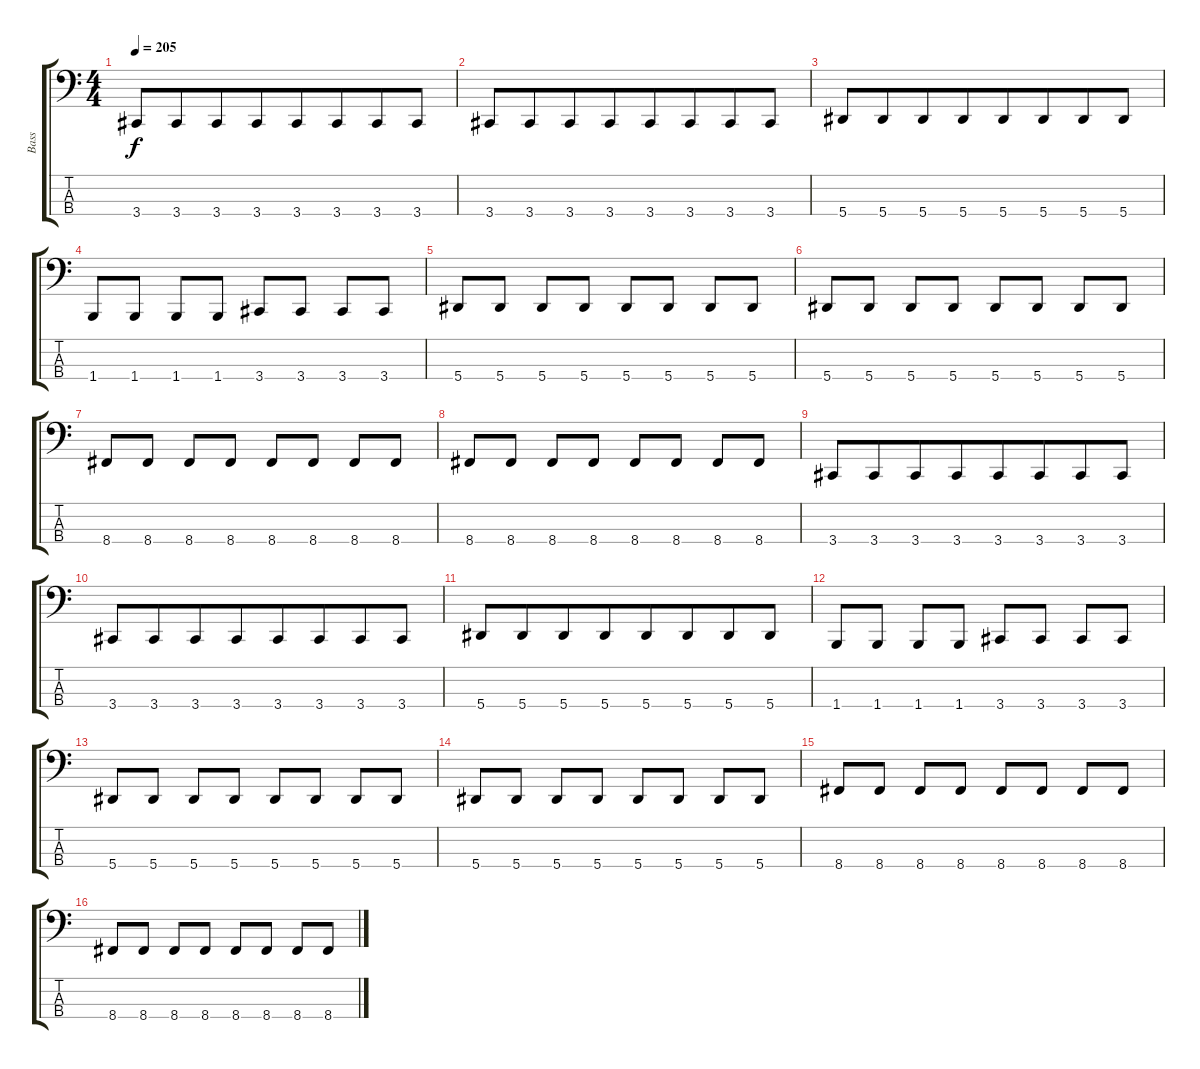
\track ("Bass" "Bass") {instrument electricbasspick}
\staff {score tabs}
\tuning (Eb2 Bb1 F1 Bb0) {hide}
\ts (4 4)
\tempo 205
\clef f4
\ks c
3.4.8{dy f beam merge} 3.4.8{beam merge} 3.4.8{beam merge} 3.4.8{beam merge} 3.4.8{beam merge} 3.4.8{beam merge} 3.4.8{beam merge} 3.4.8 |
3.4.8{beam merge} 3.4.8{beam merge} 3.4.8{beam merge} 3.4.8{beam merge} 3.4.8{beam merge} 3.4.8{beam merge} 3.4.8{beam merge} 3.4.8 |
5.4.8{beam merge} 5.4.8{beam merge} 5.4.8{beam merge} 5.4.8{beam merge} 5.4.8{beam merge} 5.4.8{beam merge} 5.4.8{beam merge} 5.4.8 |
1.4.8{beam merge} 1.4.8 1.4.8 1.4.8 3.4.8 3.4.8 3.4.8 3.4.8 |
5.4.8 5.4.8 5.4.8 5.4.8 5.4.8 5.4.8 5.4.8 5.4.8 |
5.4.8 5.4.8 5.4.8 5.4.8 5.4.8 5.4.8 5.4.8 5.4.8 |
8.4.8 8.4.8 8.4.8 8.4.8 8.4.8 8.4.8 8.4.8 8.4.8 |
8.4.8 8.4.8 8.4.8 8.4.8 8.4.8 8.4.8 8.4.8 8.4.8 |
3.4.8{beam merge} 3.4.8{beam merge} 3.4.8{beam merge} 3.4.8{beam merge} 3.4.8{beam merge} 3.4.8{beam merge} 3.4.8{beam merge} 3.4.8 |
3.4.8{beam merge} 3.4.8{beam merge} 3.4.8{beam merge} 3.4.8{beam merge} 3.4.8{beam merge} 3.4.8{beam merge} 3.4.8{beam merge} 3.4.8 |
5.4.8{beam merge} 5.4.8{beam merge} 5.4.8{beam merge} 5.4.8{beam merge} 5.4.8{beam merge} 5.4.8{beam merge} 5.4.8{beam merge} 5.4.8 |
1.4.8{beam merge} 1.4.8 1.4.8 1.4.8 3.4.8 3.4.8 3.4.8 3.4.8 |
5.4.8 5.4.8 5.4.8 5.4.8 5.4.8 5.4.8 5.4.8 5.4.8 |
5.4.8 5.4.8 5.4.8 5.4.8 5.4.8 5.4.8 5.4.8 5.4.8 |
8.4.8 8.4.8 8.4.8 8.4.8 8.4.8 8.4.8 8.4.8 8.4.8 |
8.4.8 8.4.8 8.4.8 8.4.8 8.4.8 8.4.8 8.4.8 8.4.8
